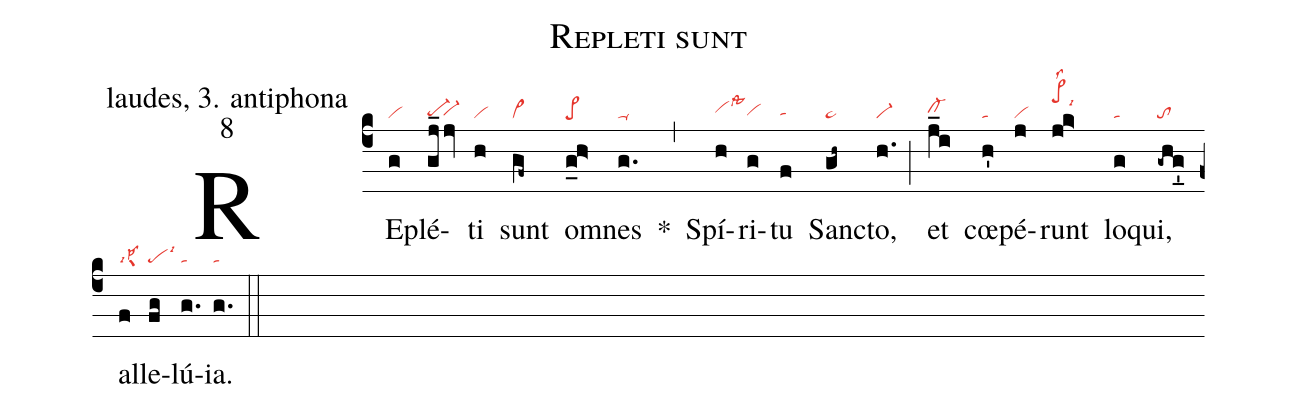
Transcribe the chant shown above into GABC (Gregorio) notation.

name: Repleti sunt;
office-part: laudes, 3. antiphona;
mode: 8;
nabc-lines: 1;
%%
(c4)
RE(g|vi)plé(gj_jv|pe-hg``vi-hg)ti(h|vi) sunt(gf~|vi>) om(g_h>|pe>)nes(g.|ta-) *(,)
Spí(h|vihhlssta3)ri(g|vihg)tu(f|tahg) San(gh~|ta>)cto,(h.|vi-) (;)
et(j_i|cl-hh) cœ(h'|ta)pé(j|vi)runt(jk>|pe>hllsi9lss2) lo(g|ta)qui,(-ghg_'|to) al(f|grlsi1lsp2)le(fg|pelsi3)lú(g.|ta)ia.(g.|ta) (::)
